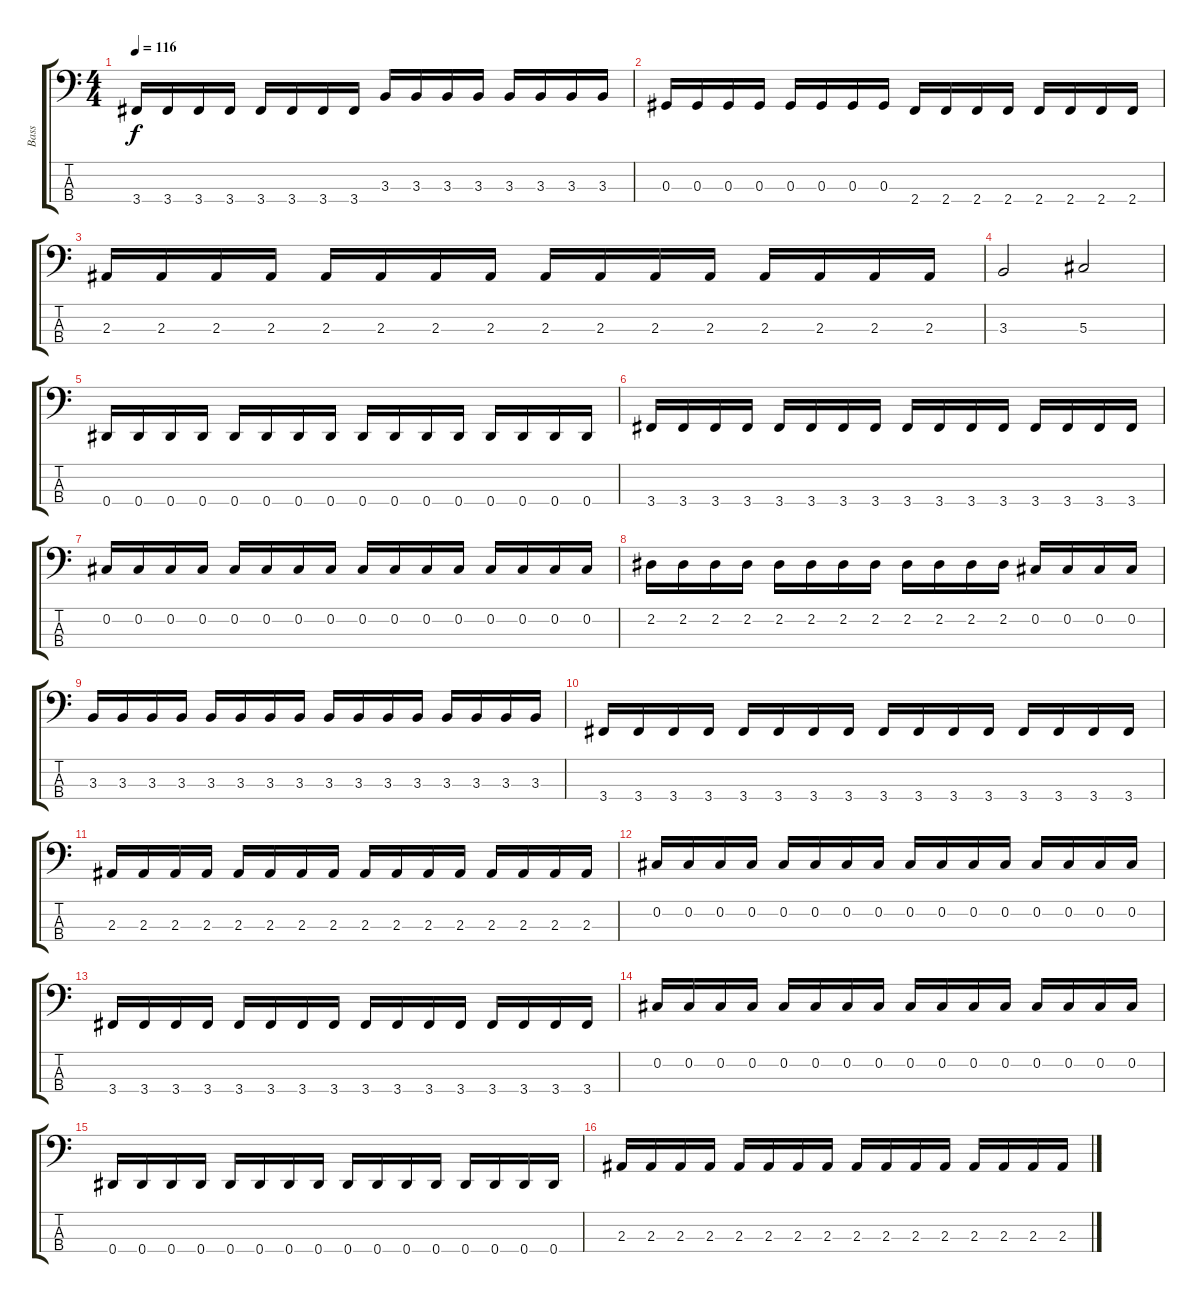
\track ("Bass" "Bass") {instrument electricbassfinger}
\staff {score tabs}
\tuning (Gb2 Db2 Ab1 Eb1) {hide}
\ts (4 4)
\tempo 116
\clef f4
\ks c
3.4.16{dy f} 3.4.16 3.4.16 3.4.16 3.4.16 3.4.16 3.4.16 3.4.16 3.3.16 3.3.16 3.3.16 3.3.16 3.3.16 3.3.16 3.3.16 3.3.16 |
0.3.16 0.3.16 0.3.16 0.3.16 0.3.16 0.3.16 0.3.16 0.3.16 2.4.16 2.4.16 2.4.16 2.4.16 2.4.16 2.4.16 2.4.16 2.4.16 |
2.3.16 2.3.16 2.3.16 2.3.16 2.3.16 2.3.16 2.3.16 2.3.16 2.3.16 2.3.16 2.3.16 2.3.16 2.3.16 2.3.16 2.3.16 2.3.16 |
3.3.2 5.3.2 |
0.4.16 0.4.16 0.4.16 0.4.16 0.4.16 0.4.16 0.4.16 0.4.16 0.4.16 0.4.16 0.4.16 0.4.16 0.4.16 0.4.16 0.4.16 0.4.16 |
3.4.16 3.4.16 3.4.16 3.4.16 3.4.16 3.4.16 3.4.16 3.4.16 3.4.16 3.4.16 3.4.16 3.4.16 3.4.16 3.4.16 3.4.16 3.4.16 |
0.2.16 0.2.16 0.2.16 0.2.16 0.2.16 0.2.16 0.2.16 0.2.16 0.2.16 0.2.16 0.2.16 0.2.16 0.2.16 0.2.16 0.2.16 0.2.16 |
2.2.16 2.2.16 2.2.16 2.2.16 2.2.16 2.2.16 2.2.16 2.2.16 2.2.16 2.2.16 2.2.16 2.2.16 0.2.16 0.2.16 0.2.16 0.2.16 |
3.3.16 3.3.16 3.3.16 3.3.16 3.3.16 3.3.16 3.3.16 3.3.16 3.3.16 3.3.16 3.3.16 3.3.16 3.3.16 3.3.16 3.3.16 3.3.16 |
3.4.16 3.4.16 3.4.16 3.4.16 3.4.16 3.4.16 3.4.16 3.4.16 3.4.16 3.4.16 3.4.16 3.4.16 3.4.16 3.4.16 3.4.16 3.4.16 |
2.3.16 2.3.16 2.3.16 2.3.16 2.3.16 2.3.16 2.3.16 2.3.16 2.3.16 2.3.16 2.3.16 2.3.16 2.3.16 2.3.16 2.3.16 2.3.16 |
0.2.16 0.2.16 0.2.16 0.2.16 0.2.16 0.2.16 0.2.16 0.2.16 0.2.16 0.2.16 0.2.16 0.2.16 0.2.16 0.2.16 0.2.16 0.2.16 |
3.4.16 3.4.16 3.4.16 3.4.16 3.4.16 3.4.16 3.4.16 3.4.16 3.4.16 3.4.16 3.4.16 3.4.16 3.4.16 3.4.16 3.4.16 3.4.16 |
0.2.16 0.2.16 0.2.16 0.2.16 0.2.16 0.2.16 0.2.16 0.2.16 0.2.16 0.2.16 0.2.16 0.2.16 0.2.16 0.2.16 0.2.16 0.2.16 |
0.4.16 0.4.16 0.4.16 0.4.16 0.4.16 0.4.16 0.4.16 0.4.16 0.4.16 0.4.16 0.4.16 0.4.16 0.4.16 0.4.16 0.4.16 0.4.16 |
2.3.16 2.3.16 2.3.16 2.3.16 2.3.16 2.3.16 2.3.16 2.3.16 2.3.16 2.3.16 2.3.16 2.3.16 2.3.16 2.3.16 2.3.16 2.3.16
